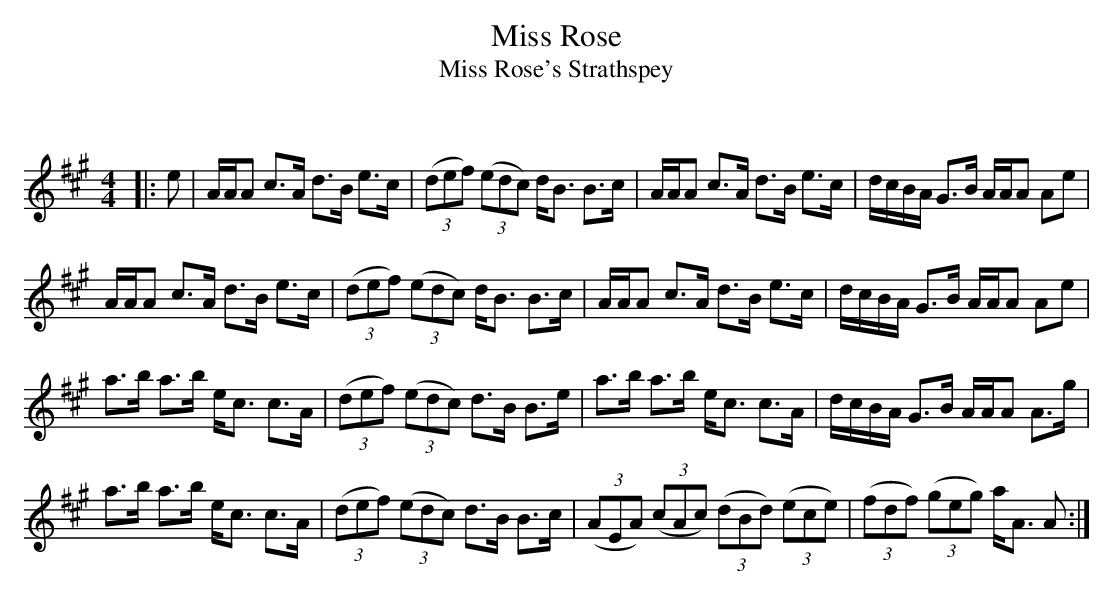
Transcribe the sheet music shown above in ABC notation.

X:1
T: Miss Rose
T: Miss Rose's Strathspey
C:
Q: 128
K:A
M:4/4
L:1/16
|:e2|AAA2 c3A d3B e3c|((3d2e2f2) ((3e2d2c2) dB3 B3c|AAA2 c3A d3B e3c|dcBA G3B AAA2 A2e2|
AAA2 c3A d3B e3c|((3d2e2f2) ((3e2d2c2) dB3 B3c|AAA2 c3A d3B e3c|dcBA G3B AAA2 A2e2|
a3b a3b ec3 c3A|((3d2e2f2) ((3e2d2c2) d3B B3e|a3b a3b ec3 c3A|dcBA G3B AAA2 A3g|
a3b a3b ec3 c3A|((3d2e2f2) ((3e2d2c2) d3B B3c|((3A2E2A2) ((3c2A2c2) ((3d2B2d2) ((3e2c2e2) |((3f2d2f2) ((3g2e2g2) aA3 A2:|
